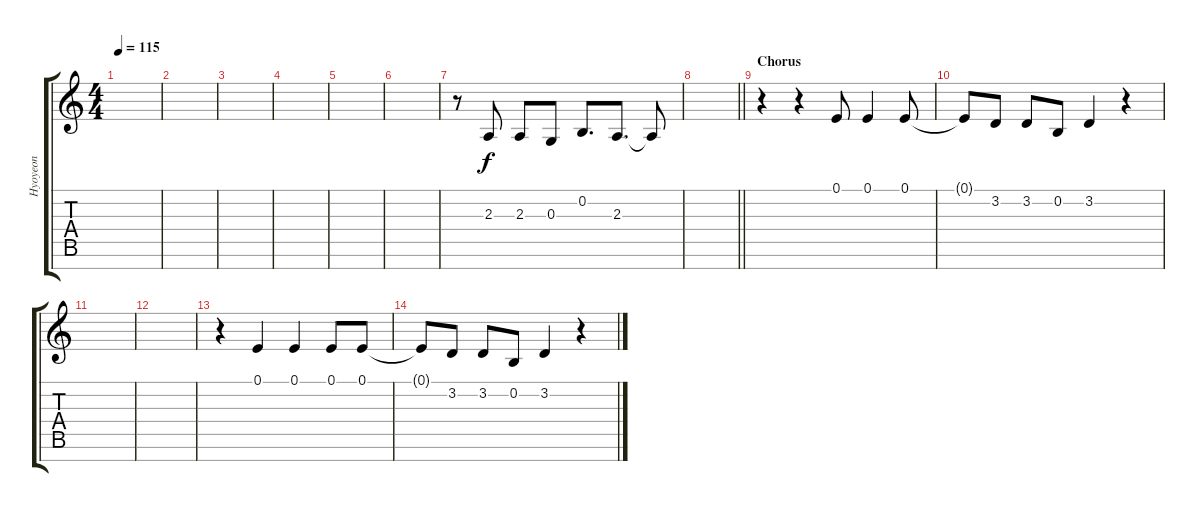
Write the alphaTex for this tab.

\track ("Hyoyeon" "Hyoyeon") {instrument frenchhorn}
\staff {score tabs}
\tuning (E4 B3 G3 D3 A2 E2 B1) {hide}
\ts (4 4)
\tempo 115
\clef g2
\ks c
|
|
|
|
|
|
r.8 2.3.8 2.3.8 0.3.8 0.2.8{d} 2.3.8{d} 2.3{t}.8 |
\barLineRight lightlight
|
\section ("" "Chorus")
r.4 r.4 0.1.8 0.1.4 0.1.8 |
0.1{t}.8 3.2.8 3.2.8 0.2.8 3.2.4 r.4 |
|
|
r.4 0.1.4 0.1.4 0.1.8 0.1.8 |
0.1{t}.8 3.2.8 3.2.8 0.2.8 3.2.4 r.4
